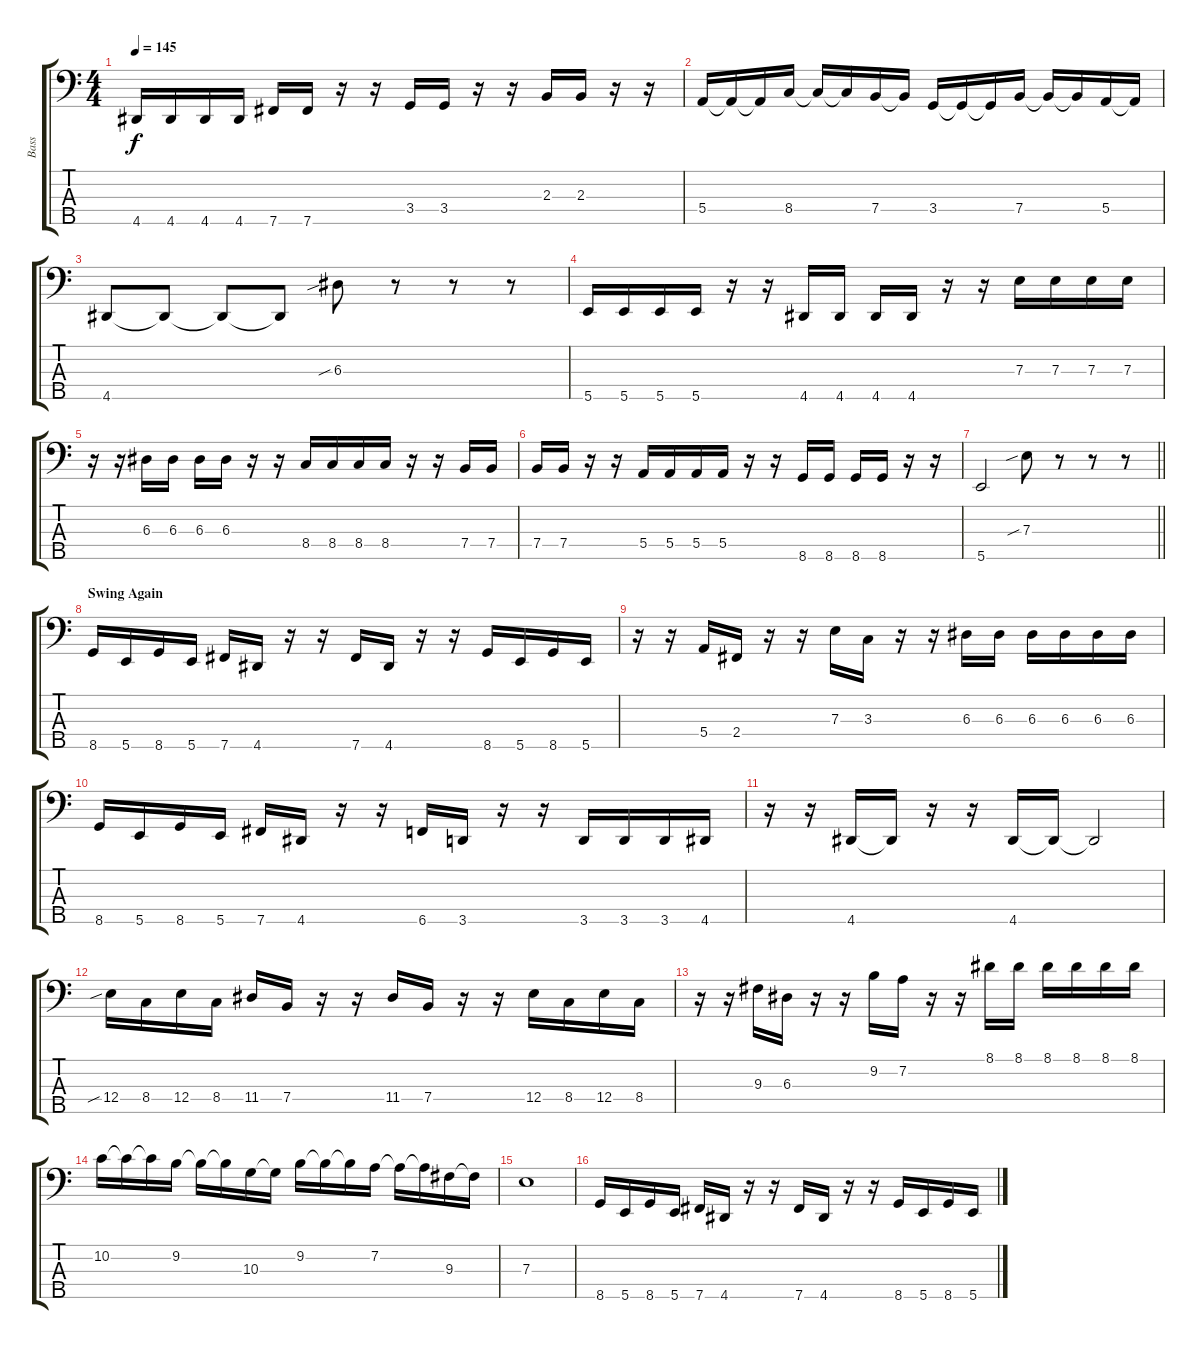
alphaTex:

\track ("Bass" "Bass") {instrument electricbassfinger}
\staff {score tabs}
\tuning (G2 D2 A1 E1 B0) {hide}
\ts (4 4)
\tempo 145
\clef f4
\ks c
4.5.16{dy f} 4.5.16 4.5.16 4.5.16 7.5.16 7.5.16 r.16 r.16 3.4.16 3.4.16 r.16 r.16 2.3.16 2.3.16 r.16 r.16 |
5.4.16 5.4{t}.16 5.4{t}.16 8.4.16 8.4{t}.16 8.4{t}.16 7.4.16 7.4{t}.16 3.4.16 3.4{t}.16 3.4{t}.16 7.4.16 7.4{t}.16 7.4{t}.16 5.4.16 5.4{t}.16 |
4.5.8 4.5{t}.8 4.5{t}.8 4.5{t}.8 6.3{sib}.8 r.8 r.8 r.8 |
5.5.16 5.5.16 5.5.16 5.5.16 r.16 r.16 4.5.16 4.5.16 4.5.16 4.5.16 r.16 r.16 7.3.16 7.3.16 7.3.16 7.3.16 |
r.16 r.16 6.3.16 6.3.16 6.3.16 6.3.16 r.16 r.16 8.4.16 8.4.16 8.4.16 8.4.16 r.16 r.16 7.4.16 7.4.16 |
7.4.16 7.4.16 r.16 r.16 5.4.16 5.4.16 5.4.16 5.4.16 r.16 r.16 8.5.16 8.5.16 8.5.16 8.5.16 r.16 r.16 |
\barLineRight lightlight
5.5.2 7.3{sib}.8 r.8 r.8 r.8 |
\section ("" "Swing Again")
8.5.16 5.5.16 8.5.16 5.5.16 7.5.16 4.5.16 r.16 r.16 7.5.16 4.5.16 r.16 r.16 8.5.16 5.5.16 8.5.16 5.5.16 |
r.16 r.16 5.4.16 2.4.16 r.16 r.16 7.3.16 3.3.16 r.16 r.16 6.3.16 6.3.16 6.3.16 6.3.16 6.3.16 6.3.16 |
8.5.16 5.5.16 8.5.16 5.5.16 7.5.16 4.5.16 r.16 r.16 6.5.16 3.5.16 r.16 r.16 3.5.16 3.5.16 3.5.16 4.5.16 |
r.16 r.16 4.5.16 4.5{t}.16 r.16 r.16 4.5.16 4.5{t}.16 4.5{t}.2 |
12.4{sib}.16 8.4.16 12.4.16 8.4.16 11.4.16 7.4.16 r.16 r.16 11.4.16 7.4.16 r.16 r.16 12.4.16 8.4.16 12.4.16 8.4.16 |
r.16 r.16 9.3.16 6.3.16 r.16 r.16 9.2.16 7.2.16 r.16 r.16 8.1.16 8.1.16 8.1.16 8.1.16 8.1.16 8.1.16 |
10.2.16 10.2{t}.16 10.2{t}.16 9.2.16 9.2{t}.16 9.2{t}.16 10.3.16 10.3{t}.16 9.2.16 9.2{t}.16 9.2{t}.16 7.2.16 7.2{t}.16 7.2{t}.16 9.3.16 9.3{t}.16 |
7.3.1 |
8.5.16 5.5.16 8.5.16 5.5.16 7.5.16 4.5.16 r.16 r.16 7.5.16 4.5.16 r.16 r.16 8.5.16 5.5.16 8.5.16 5.5.16
